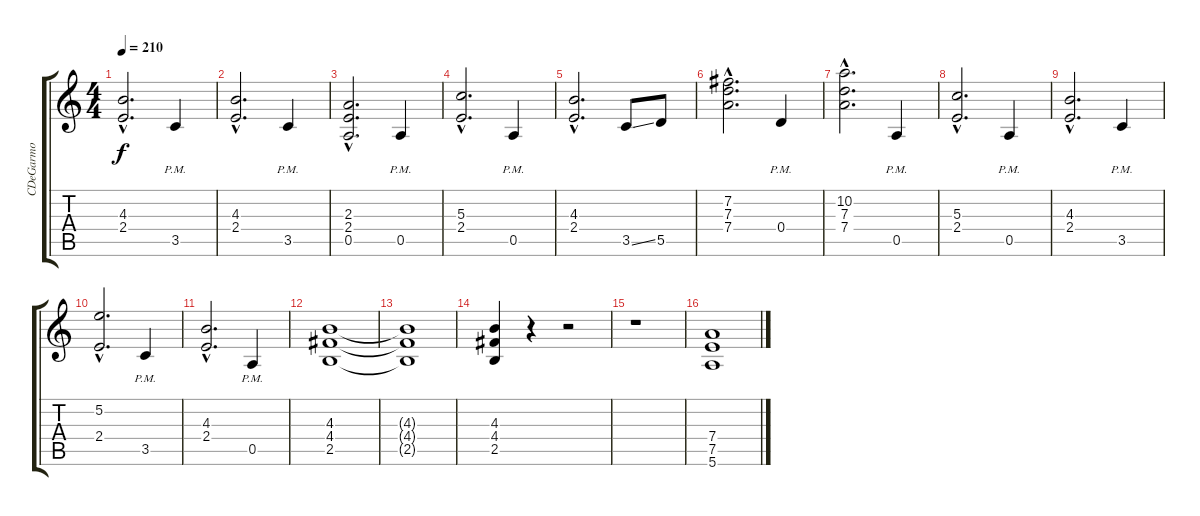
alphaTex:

\track ("CDeGarmo" "CDeGarmo") {instrument distortionguitar}
\staff {score tabs}
\tuning (E4 B3 G3 D3 A2 E2) {hide}
\ts (4 4)
\tempo 210
\clef g2
\ks c
(4.3{hac} 2.4{hac}).2{d dy f} 3.5{pm}.4 |
(4.3{hac} 2.4{hac}).2{d} 3.5{pm}.4 |
(2.3{hac} 2.4{hac} 0.5{hac}).2{d} 0.5{pm}.4 |
(5.3{hac} 2.4{hac}).2{d} 0.5{pm}.4 |
(4.3{hac} 2.4{hac}).2{d} 3.5{ss}.8 5.5.8 |
(7.2{hac} 7.3{hac} 7.4{hac}).2{d} 0.4{pm}.4 |
(10.2{hac} 7.3{hac} 7.4{hac}).2{d} 0.5{pm}.4 |
(5.3{hac} 2.4{hac}).2{d} 0.5{pm}.4 |
(4.3{hac} 2.4{hac}).2{d} 3.5{pm}.4 |
(5.2{hac} 2.4{hac}).2{d} 3.5{pm}.4 |
(4.3{hac} 2.4{hac}).2{d} 0.5{pm}.4 |
(4.3 4.4 2.5).1 |
(4.3{t} 4.4{t} 2.5{t}).1 |
(4.3 4.4 2.5).4 r.4 r.2 |
r.1 |
(7.4 7.5 5.6).1
